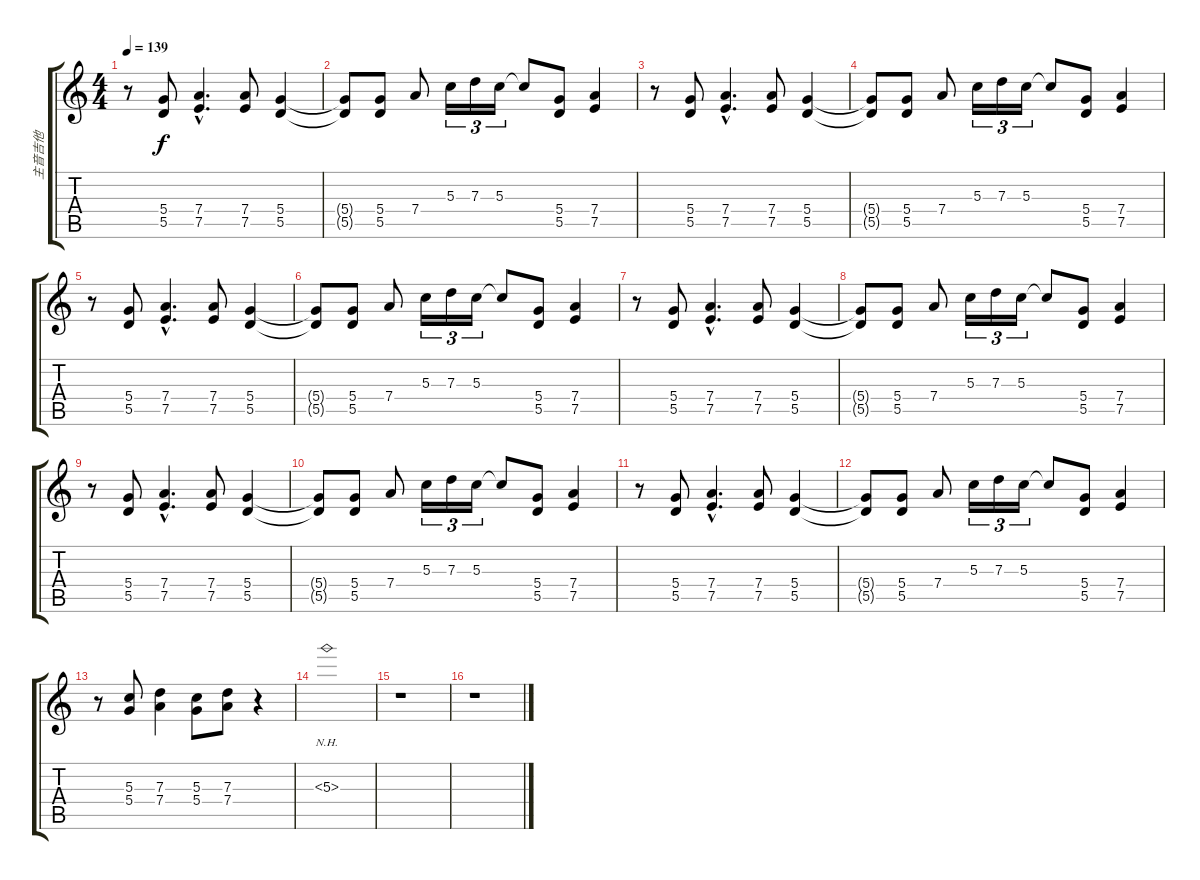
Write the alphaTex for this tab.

\track ("主音吉他" "主音吉他") {instrument distortionguitar}
\staff {score tabs}
\tuning (E4 B3 G3 D3 A2 E2) {hide}
\ts (4 4)
\tempo 139
\clef g2
\ks c
r.8{dy f instrument distortionguitar} (5.4 5.5).8 (7.4{hac} 7.5{hac}).4{d} (7.4 7.5).8 (5.4 5.5).4 |
(5.4{t} 5.5{t}).8 (5.4 5.5).8 7.4.8 5.3.16{tu (3 2)} 7.3.16{tu (3 2)} 5.3.16{tu (3 2)} 5.3{t}.8 (5.4 5.5).8 (7.4 7.5).4 |
r.8 (5.4 5.5).8 (7.4{hac} 7.5{hac}).4{d} (7.4 7.5).8 (5.4 5.5).4 |
(5.4{t} 5.5{t}).8 (5.4 5.5).8 7.4.8 5.3.16{tu (3 2)} 7.3.16{tu (3 2)} 5.3.16{tu (3 2)} 5.3{t}.8 (5.4 5.5).8 (7.4 7.5).4 |
r.8 (5.4 5.5).8 (7.4{hac} 7.5{hac}).4{d} (7.4 7.5).8 (5.4 5.5).4 |
(5.4{t} 5.5{t}).8 (5.4 5.5).8 7.4.8 5.3.16{tu (3 2)} 7.3.16{tu (3 2)} 5.3.16{tu (3 2)} 5.3{t}.8 (5.4 5.5).8 (7.4 7.5).4 |
r.8 (5.4 5.5).8 (7.4{hac} 7.5{hac}).4{d} (7.4 7.5).8 (5.4 5.5).4 |
(5.4{t} 5.5{t}).8 (5.4 5.5).8 7.4.8 5.3.16{tu (3 2)} 7.3.16{tu (3 2)} 5.3.16{tu (3 2)} 5.3{t}.8 (5.4 5.5).8 (7.4 7.5).4 |
r.8 (5.4 5.5).8 (7.4{hac} 7.5{hac}).4{d} (7.4 7.5).8 (5.4 5.5).4 |
(5.4{t} 5.5{t}).8 (5.4 5.5).8 7.4.8 5.3.16{tu (3 2)} 7.3.16{tu (3 2)} 5.3.16{tu (3 2)} 5.3{t}.8 (5.4 5.5).8 (7.4 7.5).4 |
r.8 (5.4 5.5).8 (7.4{hac} 7.5{hac}).4{d} (7.4 7.5).8 (5.4 5.5).4 |
(5.4{t} 5.5{t}).8 (5.4 5.5).8 7.4.8 5.3.16{tu (3 2)} 7.3.16{tu (3 2)} 5.3.16{tu (3 2)} 5.3{t}.8 (5.4 5.5).8 (7.4 7.5).4 |
r.8 (5.3 5.4).8 (7.3 7.4).4 (5.3 5.4).8 (7.3 7.4).8 r.4 |
5.3{nh}.1 |
r.1 |
r.1
